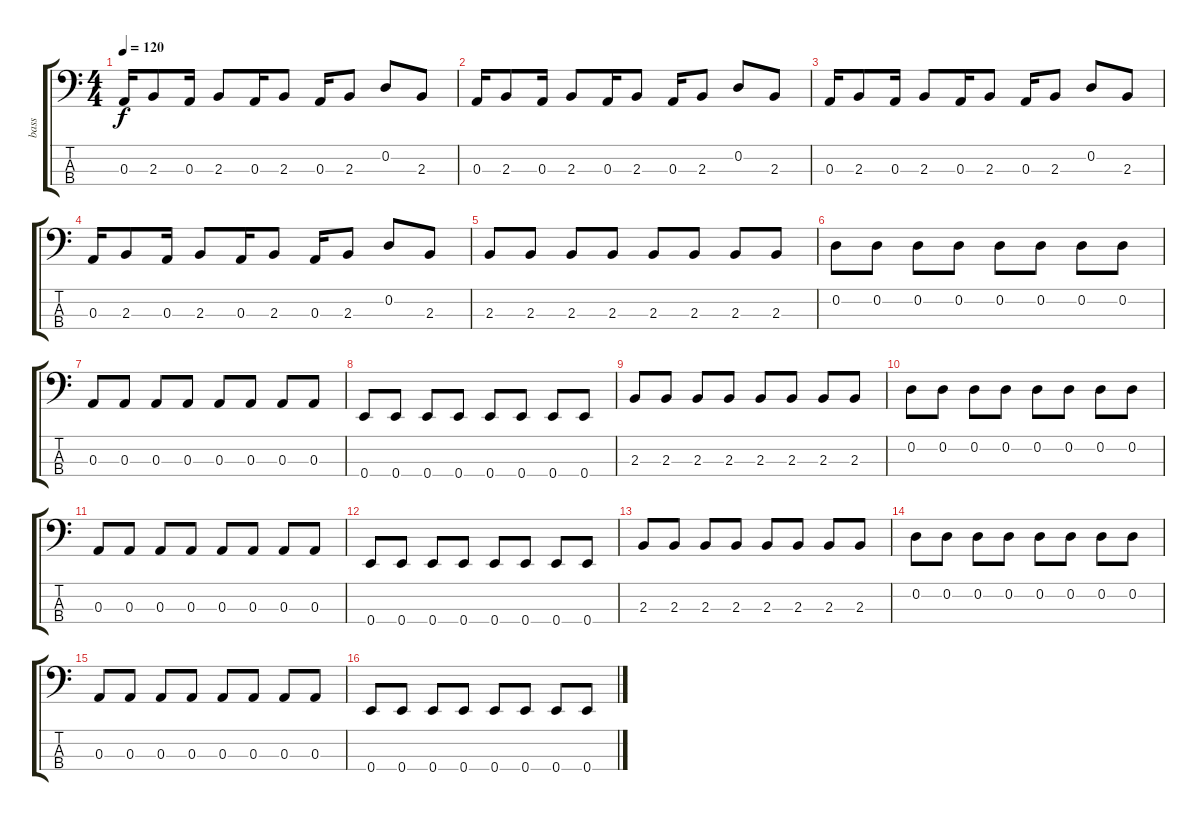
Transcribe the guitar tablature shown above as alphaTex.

\track ("bass" "bass") {instrument electricbassfinger}
\staff {score tabs}
\tuning (G2 D2 A1 E1) {hide}
\ts (4 4)
\tempo 120
\clef f4
\ks c
0.3.16{dy f} 2.3.8 0.3.16 2.3.8 0.3.16 2.3.8 0.3.16 2.3.8 0.2.8 2.3.8 |
0.3.16 2.3.8 0.3.16 2.3.8 0.3.16 2.3.8 0.3.16 2.3.8 0.2.8 2.3.8 |
0.3.16 2.3.8 0.3.16 2.3.8 0.3.16 2.3.8 0.3.16 2.3.8 0.2.8 2.3.8 |
0.3.16 2.3.8 0.3.16 2.3.8 0.3.16 2.3.8 0.3.16 2.3.8 0.2.8 2.3.8 |
2.3.8 2.3.8 2.3.8 2.3.8 2.3.8 2.3.8 2.3.8 2.3.8 |
0.2.8 0.2.8 0.2.8 0.2.8 0.2.8 0.2.8 0.2.8 0.2.8 |
0.3.8 0.3.8 0.3.8 0.3.8 0.3.8 0.3.8 0.3.8 0.3.8 |
0.4.8 0.4.8 0.4.8 0.4.8 0.4.8 0.4.8 0.4.8 0.4.8 |
2.3.8 2.3.8 2.3.8 2.3.8 2.3.8 2.3.8 2.3.8 2.3.8 |
0.2.8 0.2.8 0.2.8 0.2.8 0.2.8 0.2.8 0.2.8 0.2.8 |
0.3.8 0.3.8 0.3.8 0.3.8 0.3.8 0.3.8 0.3.8 0.3.8 |
0.4.8 0.4.8 0.4.8 0.4.8 0.4.8 0.4.8 0.4.8 0.4.8 |
2.3.8 2.3.8 2.3.8 2.3.8 2.3.8 2.3.8 2.3.8 2.3.8 |
0.2.8 0.2.8 0.2.8 0.2.8 0.2.8 0.2.8 0.2.8 0.2.8 |
0.3.8 0.3.8 0.3.8 0.3.8 0.3.8 0.3.8 0.3.8 0.3.8 |
0.4.8 0.4.8 0.4.8 0.4.8 0.4.8 0.4.8 0.4.8 0.4.8
